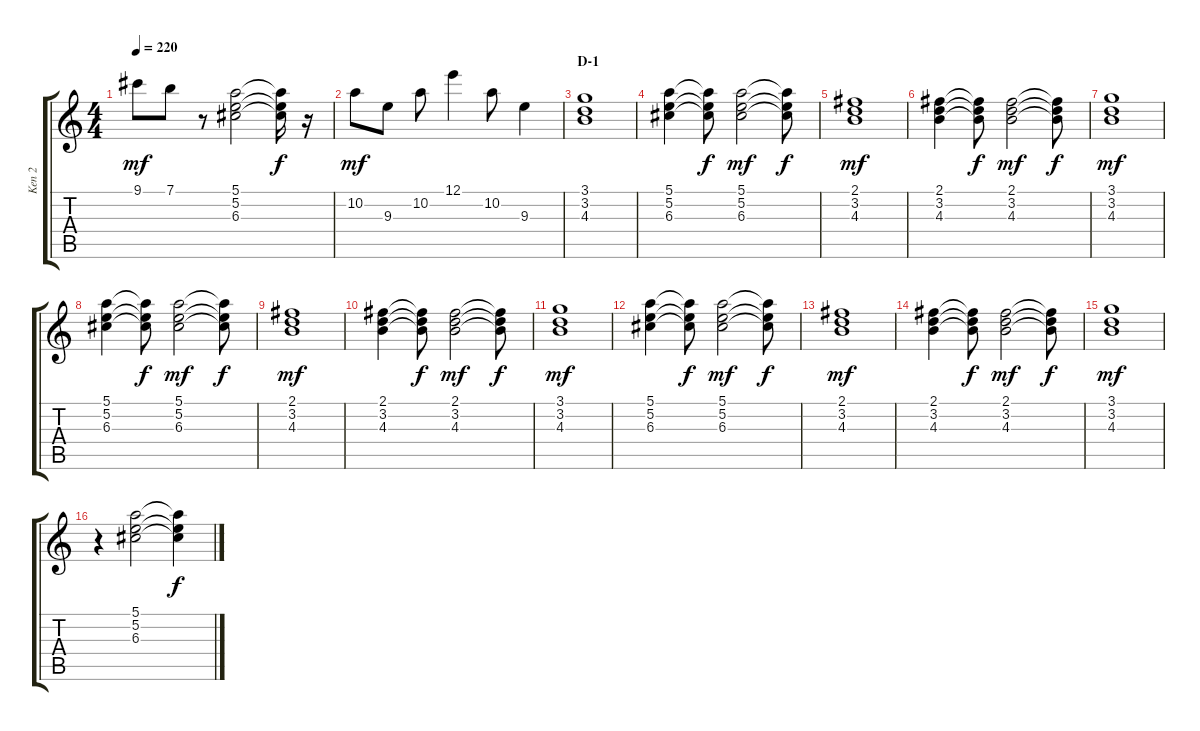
\track ("Ken 2" "Ken 2") {instrument distortionguitar}
\staff {score tabs}
\tuning (E4 B3 G3 D3 A2 E2) {hide}
\ts (4 4)
\tempo 220
\clef g2
\ks c
9.1.8{dy mf} 7.1.8 r.8 (5.1 5.2 6.3).2 (5.1{t} 5.2{t} 6.3{t}).16{dy f} r.16 |
10.2.8{dy mf} 9.3.8 10.2.8 12.1.4 10.2.8 9.3.4 |
\section ("" "D-1")
(3.1 3.2 4.3).1 |
(5.1 5.2 6.3).4 (5.1{t} 5.2{t} 6.3{t}).8{dy f} (5.1 5.2 6.3).2{dy mf} (5.1{t} 5.2{t} 6.3{t}).8{dy f} |
(2.1 3.2 4.3).1{dy mf} |
(2.1 3.2 4.3).4 (2.1{t} 3.2{t} 4.3{t}).8{dy f} (2.1 3.2 4.3).2{dy mf} (2.1{t} 3.2{t} 4.3{t}).8{dy f} |
(3.1 3.2 4.3).1{dy mf} |
(5.1 5.2 6.3).4 (5.1{t} 5.2{t} 6.3{t}).8{dy f} (5.1 5.2 6.3).2{dy mf} (5.1{t} 5.2{t} 6.3{t}).8{dy f} |
(2.1 3.2 4.3).1{dy mf} |
(2.1 3.2 4.3).4 (2.1{t} 3.2{t} 4.3{t}).8{dy f} (2.1 3.2 4.3).2{dy mf} (2.1{t} 3.2{t} 4.3{t}).8{dy f} |
(3.1 3.2 4.3).1{dy mf} |
(5.1 5.2 6.3).4 (5.1{t} 5.2{t} 6.3{t}).8{dy f} (5.1 5.2 6.3).2{dy mf} (5.1{t} 5.2{t} 6.3{t}).8{dy f} |
(2.1 3.2 4.3).1{dy mf} |
(2.1 3.2 4.3).4 (2.1{t} 3.2{t} 4.3{t}).8{dy f} (2.1 3.2 4.3).2{dy mf} (2.1{t} 3.2{t} 4.3{t}).8{dy f} |
(3.1 3.2 4.3).1{dy mf} |
r.4 (5.1 5.2 6.3).2 (5.1{t} 5.2{t} 6.3{t}).4{dy f}
